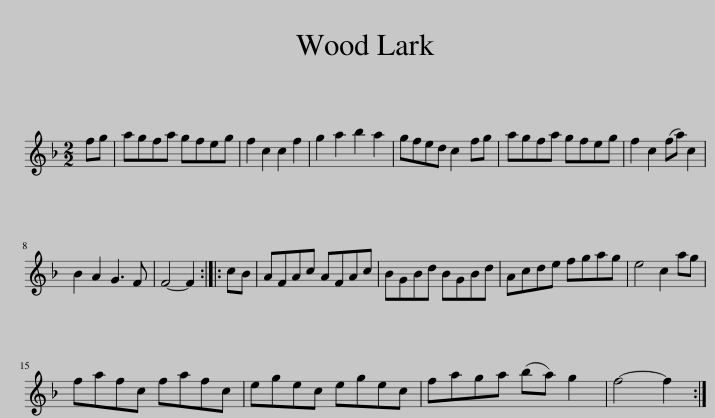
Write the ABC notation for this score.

X:1
L:1/8
M:2/2
I:linebreak $
K:F
V:1 treble
V:1
 fg | agfa gfeg | f2 c2 c2 f2 | g2 a2 b2 a2 | gfed c2 fg | %5
 agfa gfeg | f2 c2 (fa) c2 |$ B2 A2 G3 F | F4- F2 :: cB | %10
 AFAc AFAc | BGBd BGBd | Acde fgag | e4 c2 ag |$ fafc fafc | %15
 egec egec | faga (ba) g2 | f4- f2 :| %18
